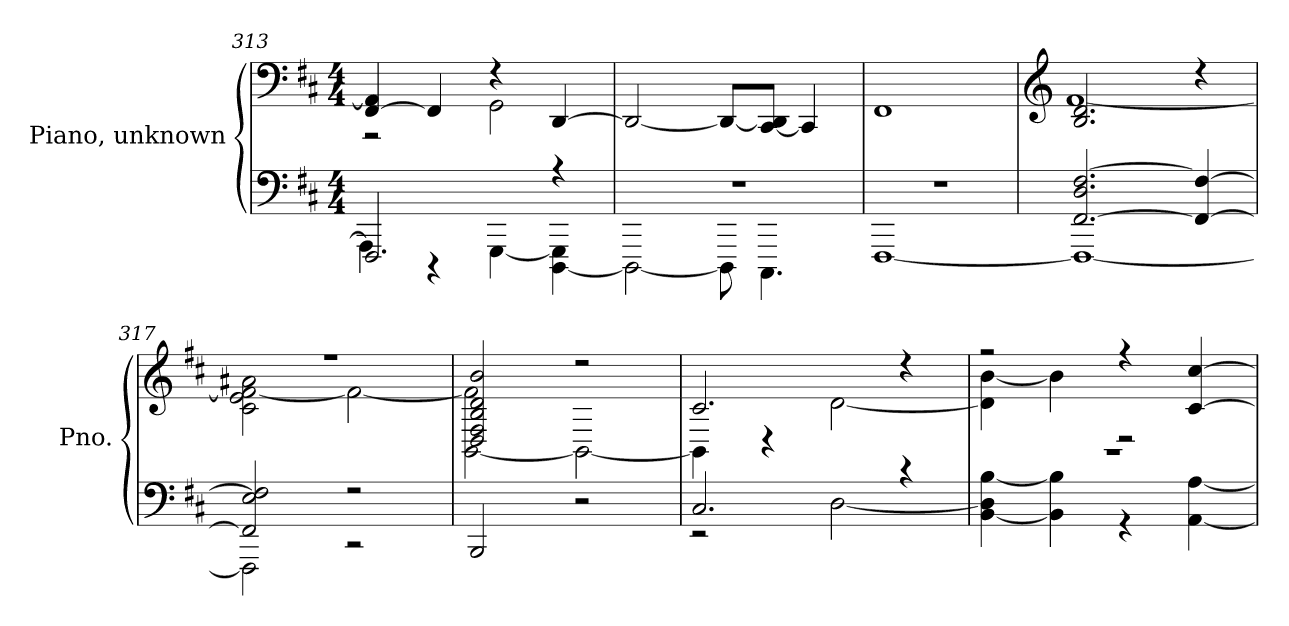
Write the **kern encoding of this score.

**kern	**kern
*part1	*part1
*staff2	*staff1
*I"Piano, unknown	*
*I'Pno.	*
*clefF4	*clefF4
*k[f#c#]	*k[f#c#]
*M4/4	*M4/4
=313	=313
*^	*^
2.FFF#/	4AAA\]	[4FF#/ 4AA/]	2r
.	4r	4FF#/]	.
.	[4GGG\	4r	2GG\
4r	[4DDD\ 4GGG\]	[4DD/	.
*	*	*v	*v
!!LO:LB:g=z
=314	=314	=314
1r	2DDD\_	2DD/_
.	8DDD\]	8DD/L_
.	4.CCC#\	[8CC#/ 8DD/]J
.	.	4CC#/]
=315	=315	=315
1r	[1FFF#	1FF#
=316	=316	=316
*	*	*clefG2
*	*	*^
[2.FF#/ 2.D/ [2.F#/	1FFF#_	2.B/ 2.d/	[1f#
4FF#/_ 4F#/_	.	4r	.
=317	=317	=317	=317
2FF#/] 2E/ 2F#/]	2FFF#\]	1r	2c#\ 2e\ 2f#\_ 2a#X\
2r	2r	.	2f#\_
*v	*v	*	*
=318	=318	=318
2BBB/	2D/ 2F#/ 2B/ 2d/ 2b/	[2BB\ 2f#\]
2r	2r	2BB\_
=319	=319	=319
*^	*	*
2.C#/	2r	2.c#/	4BB\]
.	.	.	4r
.	[2D\	.	[2d\
4r	.	4r	.
=320	=320	=320	=320
1r	[4BB\ 4D\] [4B\	2r	4d\] [4b\
.	4BB\] 4B\]	.	4b\]
.	4r	4r	2r
.	[4AA\ [4A\	[4c#/ [4cc#/	.
*v	*v	*	*
*	*v	*v
=	=
*-	*-
